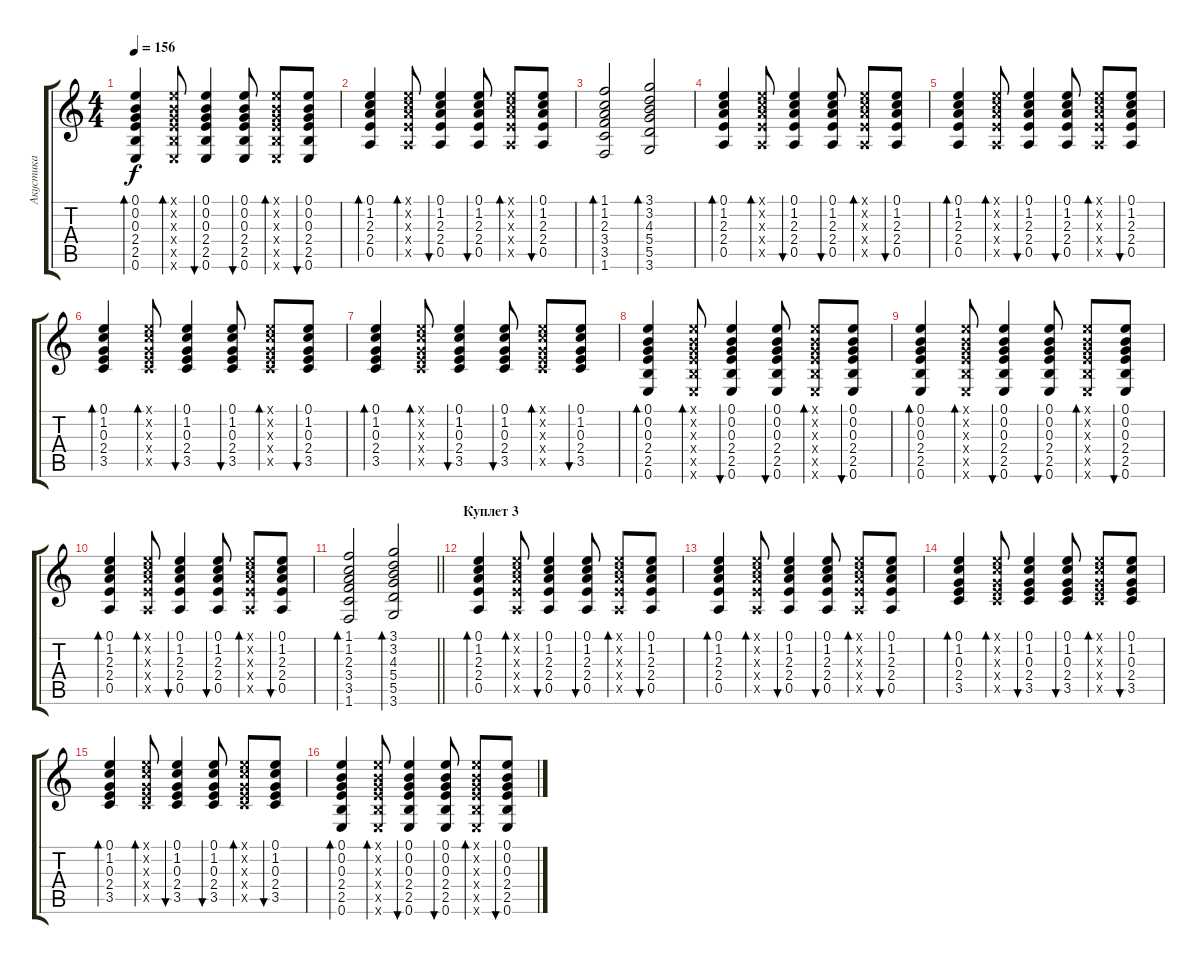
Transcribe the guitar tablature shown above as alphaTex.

\track ("Акустика" "Акустика") {instrument acousticguitarsteel}
\staff {score tabs}
\tuning (E4 B3 G3 D3 A2 E2) {hide}
\ts (4 4)
\tempo 156
\clef g2
\ks c
(0.1 0.2 0.3 2.4 2.5 0.6).4{bd 60 dy f} (0.1{x} 0.2{x} 0.3{x} 2.4{x} 2.5{x} 0.6{x}).8{bd 60} (0.1 0.2 0.3 2.4 2.5 0.6).4{bu 60} (0.1 0.2 0.3 2.4 2.5 0.6).8{bu 60} (0.1{x} 0.2{x} 0.3{x} 2.4{x} 2.5{x} 0.6{x}).8{bd 60} (0.1 0.2 0.3 2.4 2.5 0.6).8{bu 60} |
(0.1 1.2 2.3 2.4 0.5).4{bd 60} (0.1{x} 1.2{x} 2.3{x} 2.4{x} 0.5{x}).8{bd 60} (0.1 1.2 2.3 2.4 0.5).4{bu 60} (0.1 1.2 2.3 2.4 0.5).8{bu 60} (0.1{x} 1.2{x} 2.3{x} 2.4{x} 0.5{x}).8{bd 60} (0.1 1.2 2.3 2.4 0.5).8{bu 60} |
(1.1 1.2 2.3 3.4 3.5 1.6).2{bd 120} (3.1 3.2 4.3 5.4 5.5 3.6).2{bd 120} |
(0.1 1.2 2.3 2.4 0.5).4{bd 60} (0.1{x} 1.2{x} 2.3{x} 2.4{x} 0.5{x}).8{bd 60} (0.1 1.2 2.3 2.4 0.5).4{bu 60} (0.1 1.2 2.3 2.4 0.5).8{bu 60} (0.1{x} 1.2{x} 2.3{x} 2.4{x} 0.5{x}).8{bd 60} (0.1 1.2 2.3 2.4 0.5).8{bu 60} |
(0.1 1.2 2.3 2.4 0.5).4{bd 60} (0.1{x} 1.2{x} 2.3{x} 2.4{x} 0.5{x}).8{bd 60} (0.1 1.2 2.3 2.4 0.5).4{bu 60} (0.1 1.2 2.3 2.4 0.5).8{bu 60} (0.1{x} 1.2{x} 2.3{x} 2.4{x} 0.5{x}).8{bd 60} (0.1 1.2 2.3 2.4 0.5).8{bu 60} |
(0.1 1.2 0.3 2.4 3.5).4{bd 60} (0.1{x} 1.2{x} 0.3{x} 2.4{x} 3.5{x}).8{bd 60} (0.1 1.2 0.3 2.4 3.5).4{bu 60} (0.1 1.2 0.3 2.4 3.5).8{bu 60} (0.1{x} 1.2{x} 0.3{x} 2.4{x} 3.5{x}).8{bd 60} (0.1 1.2 0.3 2.4 3.5).8{bu 60} |
(0.1 1.2 0.3 2.4 3.5).4{bd 60} (0.1{x} 1.2{x} 0.3{x} 2.4{x} 3.5{x}).8{bd 60} (0.1 1.2 0.3 2.4 3.5).4{bu 60} (0.1 1.2 0.3 2.4 3.5).8{bu 60} (0.1{x} 1.2{x} 0.3{x} 2.4{x} 3.5{x}).8{bd 60} (0.1 1.2 0.3 2.4 3.5).8{bu 60} |
(0.1 0.2 0.3 2.4 2.5 0.6).4{bd 60} (0.1{x} 0.2{x} 0.3{x} 2.4{x} 2.5{x} 0.6{x}).8{bd 60} (0.1 0.2 0.3 2.4 2.5 0.6).4{bu 60} (0.1 0.2 0.3 2.4 2.5 0.6).8{bu 60} (0.1{x} 0.2{x} 0.3{x} 2.4{x} 2.5{x} 0.6{x}).8{bd 60} (0.1 0.2 0.3 2.4 2.5 0.6).8{bu 60} |
(0.1 0.2 0.3 2.4 2.5 0.6).4{bd 60} (0.1{x} 0.2{x} 0.3{x} 2.4{x} 2.5{x} 0.6{x}).8{bd 60} (0.1 0.2 0.3 2.4 2.5 0.6).4{bu 60} (0.1 0.2 0.3 2.4 2.5 0.6).8{bu 60} (0.1{x} 0.2{x} 0.3{x} 2.4{x} 2.5{x} 0.6{x}).8{bd 60} (0.1 0.2 0.3 2.4 2.5 0.6).8{bu 60} |
(0.1 1.2 2.3 2.4 0.5).4{bd 60} (0.1{x} 1.2{x} 2.3{x} 2.4{x} 0.5{x}).8{bd 60} (0.1 1.2 2.3 2.4 0.5).4{bu 60} (0.1 1.2 2.3 2.4 0.5).8{bu 60} (0.1{x} 1.2{x} 2.3{x} 2.4{x} 0.5{x}).8{bd 60} (0.1 1.2 2.3 2.4 0.5).8{bu 60} |
\barLineRight lightlight
(1.1 1.2 2.3 3.4 3.5 1.6).2{bd 120} (3.1 3.2 4.3 5.4 5.5 3.6).2{bd 120} |
\section ("" "Куплет 3")
(0.1 1.2 2.3 2.4 0.5).4{bd 60} (0.1{x} 1.2{x} 2.3{x} 2.4{x} 0.5{x}).8{bd 60} (0.1 1.2 2.3 2.4 0.5).4{bu 60} (0.1 1.2 2.3 2.4 0.5).8{bu 60} (0.1{x} 1.2{x} 2.3{x} 2.4{x} 0.5{x}).8{bd 60} (0.1 1.2 2.3 2.4 0.5).8{bu 60} |
(0.1 1.2 2.3 2.4 0.5).4{bd 60} (0.1{x} 1.2{x} 2.3{x} 2.4{x} 0.5{x}).8{bd 60} (0.1 1.2 2.3 2.4 0.5).4{bu 60} (0.1 1.2 2.3 2.4 0.5).8{bu 60} (0.1{x} 1.2{x} 2.3{x} 2.4{x} 0.5{x}).8{bd 60} (0.1 1.2 2.3 2.4 0.5).8{bu 60} |
(0.1 1.2 0.3 2.4 3.5).4{bd 60} (0.1{x} 1.2{x} 0.3{x} 2.4{x} 3.5{x}).8{bd 60} (0.1 1.2 0.3 2.4 3.5).4{bu 60} (0.1 1.2 0.3 2.4 3.5).8{bu 60} (0.1{x} 1.2{x} 0.3{x} 2.4{x} 3.5{x}).8{bd 60} (0.1 1.2 0.3 2.4 3.5).8{bu 60} |
(0.1 1.2 0.3 2.4 3.5).4{bd 60} (0.1{x} 1.2{x} 0.3{x} 2.4{x} 3.5{x}).8{bd 60} (0.1 1.2 0.3 2.4 3.5).4{bu 60} (0.1 1.2 0.3 2.4 3.5).8{bu 60} (0.1{x} 1.2{x} 0.3{x} 2.4{x} 3.5{x}).8{bd 60} (0.1 1.2 0.3 2.4 3.5).8{bu 60} |
(0.1 0.2 0.3 2.4 2.5 0.6).4{bd 60} (0.1{x} 0.2{x} 0.3{x} 2.4{x} 2.5{x} 0.6{x}).8{bd 60} (0.1 0.2 0.3 2.4 2.5 0.6).4{bu 60} (0.1 0.2 0.3 2.4 2.5 0.6).8{bu 60} (0.1{x} 0.2{x} 0.3{x} 2.4{x} 2.5{x} 0.6{x}).8{bd 60} (0.1 0.2 0.3 2.4 2.5 0.6).8{bu 60}
